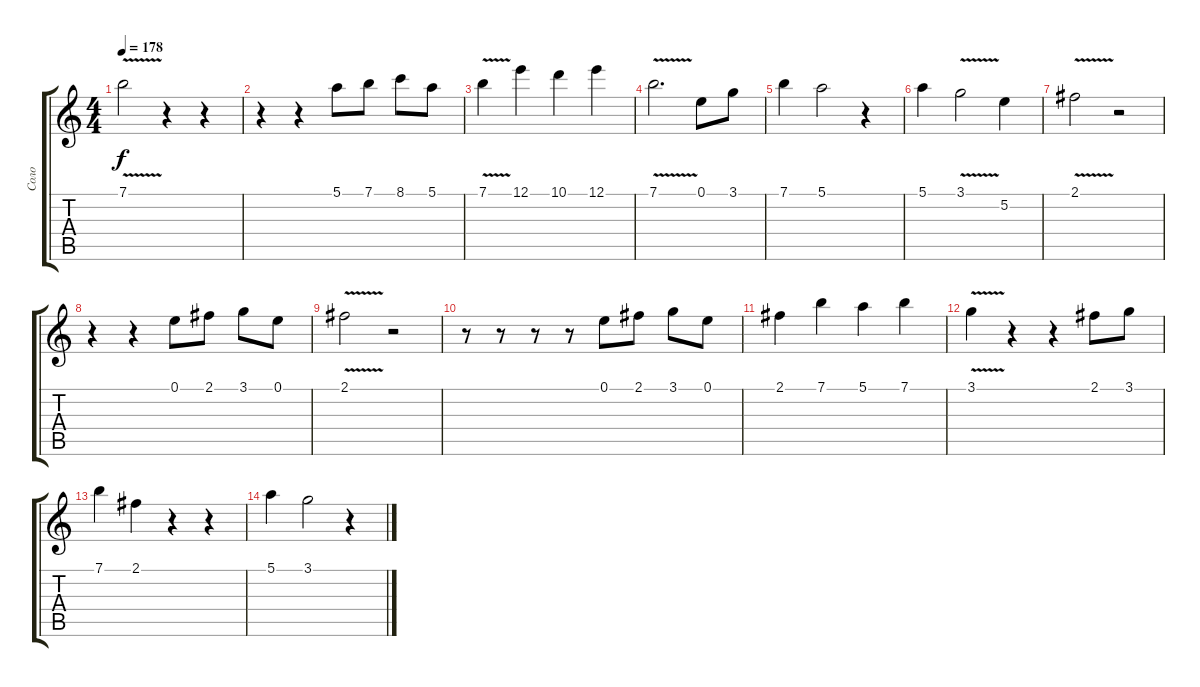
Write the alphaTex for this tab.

\track ("Соло" "Соло") {instrument overdrivenguitar}
\staff {score tabs}
\tuning (E4 B3 G3 D3 A2 E2) {hide}
\ts (4 4)
\tempo 178
\clef g2
\ks c
7.1{v}.2{dy f} r.4 r.4 |
r.4 r.4 5.1.8 7.1.8 8.1.8 5.1.8 |
7.1{v}.4 12.1.4 10.1.4 12.1.4 |
7.1{v}.2{d} 0.1.8 3.1.8 |
7.1.4 5.1.2 r.4 |
5.1.4 3.1{v}.2 5.2.4 |
2.1{v}.2 r.2 |
r.4 r.4 0.1.8 2.1.8 3.1.8 0.1.8 |
2.1{v}.2 r.2 |
r.8 r.8 r.8 r.8 0.1.8 2.1.8 3.1.8 0.1.8 |
2.1.4 7.1.4 5.1.4 7.1.4 |
3.1{v}.4 r.4 r.4 2.1.8 3.1.8 |
7.1.4 2.1.4 r.4 r.4 |
5.1.4 3.1.2 r.4
